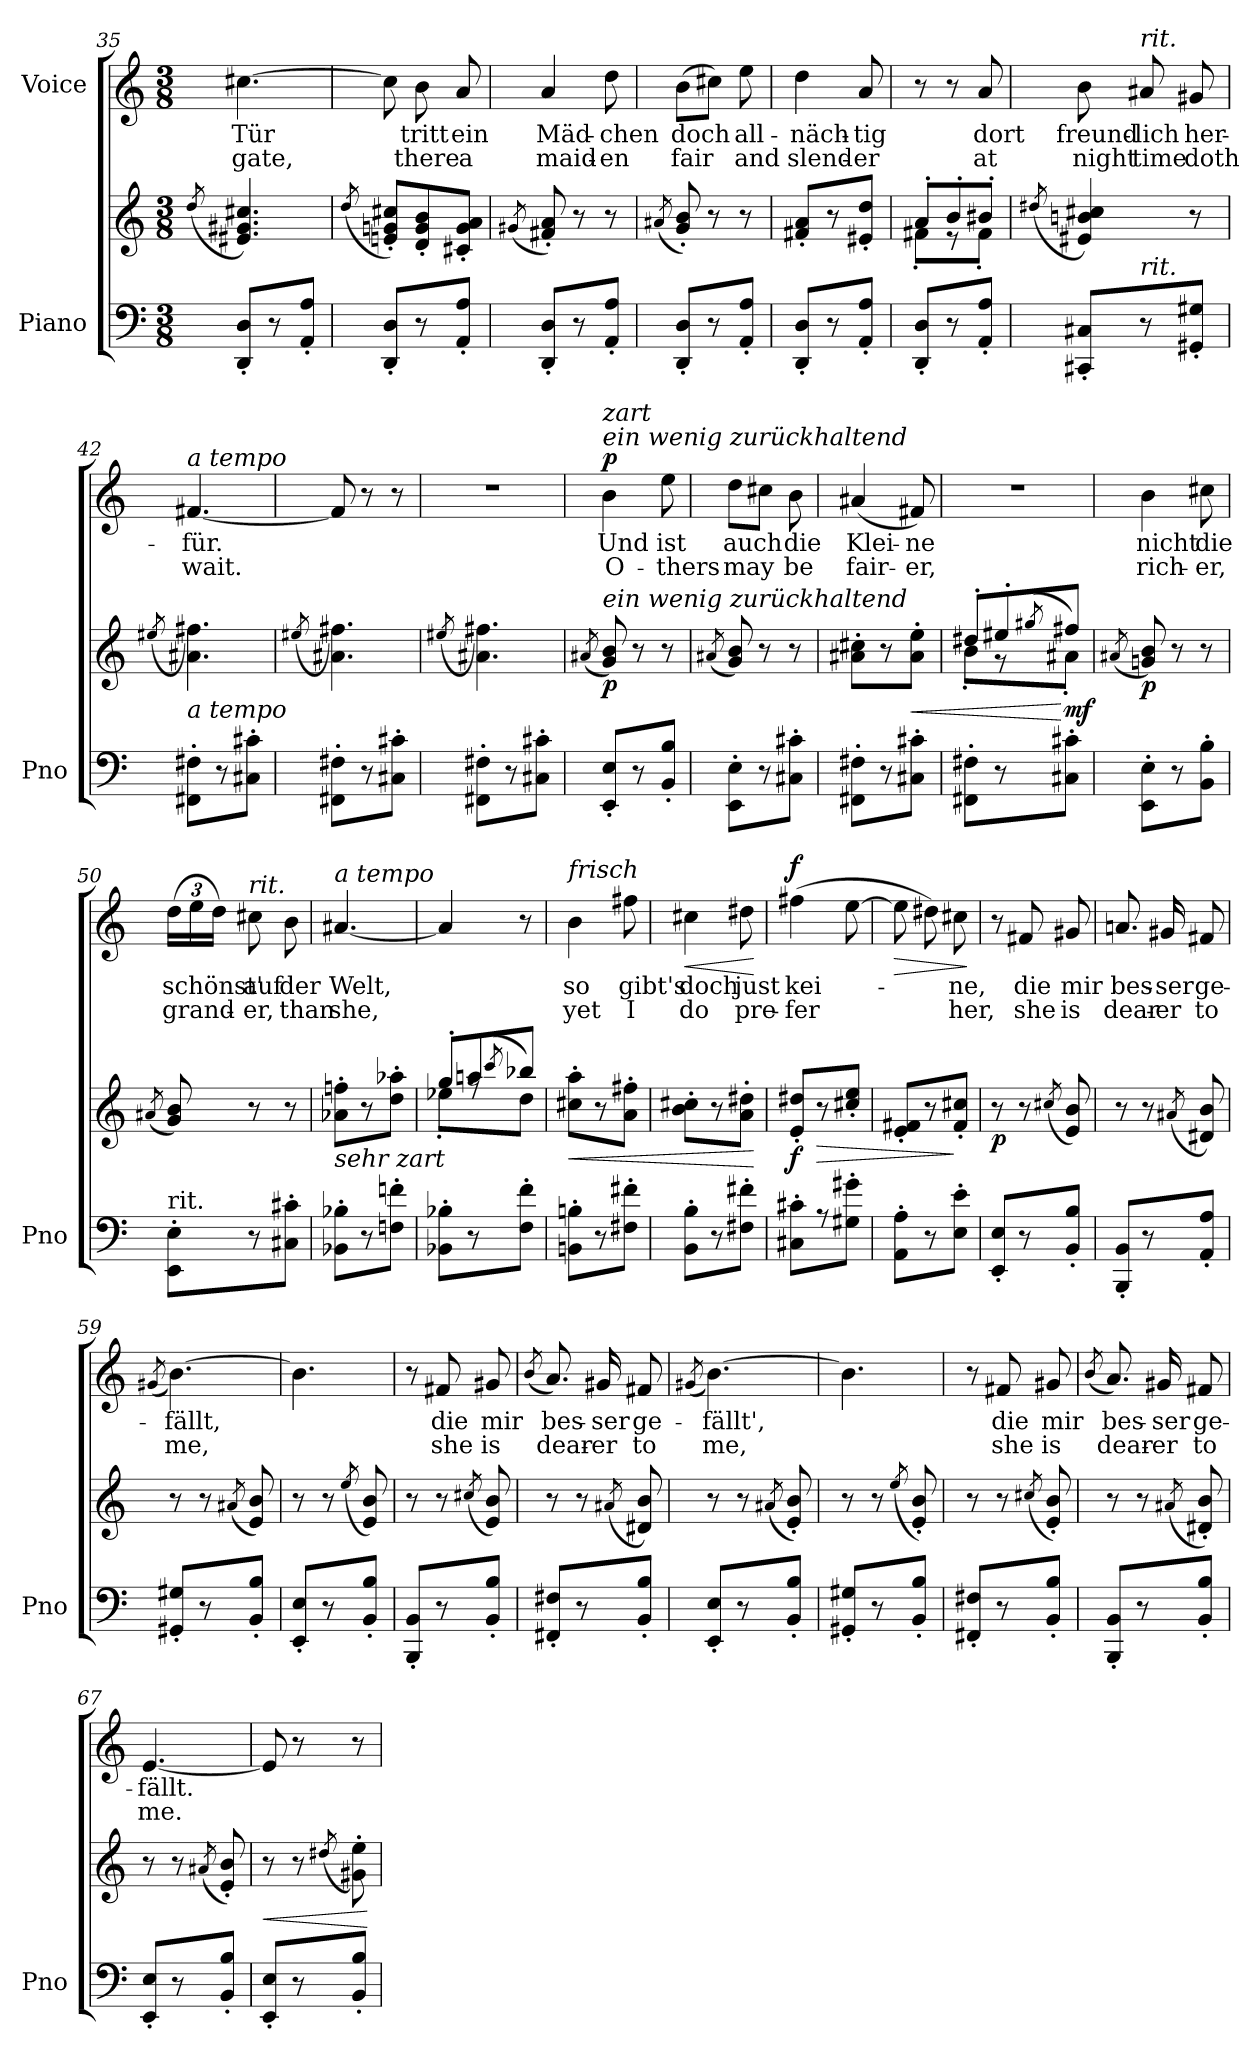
**kern	**kern	**dynam	**kern	**text	**text	**dynam
*part2	*part2	*part2	*part1	*part1	*part1	*part1
*staff3	*staff2	*staff2/3	*staff1	*staff1	*staff1	*staff1
*I"Piano	*	*	*I"Voice	*	*	*
*I'Pno	*	*	*	*	*	*
*clefF4	*clefG2	*	*clefG2	*	*	*
*k[]	*k[]	*	*k[]	*	*	*
*M3/8	*M3/8	*	*M3/8	*	*	*
=35	=35	=35	=35	=35	=35	=35
.	(>8qdd/	.	.	.	.	.
8DD/' 8D/'L	4.e#X/ 4.g#X/ 4.cc#X/)	.	[4.cc#X\	Tür	gate,	.
8r	.	.	.	.	.	.
8AA/' 8A/'J	.	.	.	.	.	.
=36	=36	=36	=36	=36	=36	=36
.	(>8qdd/	.	.	.	.	.
8DD/' 8D/'L	8en/' 8gn/' 8cc#X/'L)	.	8cc#\]	.	.	.
8r	8d/' 8g/' 8b/'	.	8b\	tritt	there	.
8AA/' 8A/'J	8c#X/' 8g/' 8a/'J	.	8a/	ein	a	.
=37	=37	=37	=37	=37	=37	=37
.	(>8qg#X/	.	.	.	.	.
8DD/' 8D/'L	8f#X/' 8a/')	.	4a/	Mäd-	maid-	.
8r	8r	.	.	.	.	.
8AA/' 8A/'J	8r	.	8dd\	-chen	-en	.
=38	=38	=38	=38	=38	=38	=38
.	(>8qa#X/	.	.	.	.	.
8DD/' 8D/'L	8g/' 8b/')	.	(8b\L	doch	fair	.
8r	8r	.	8cc#X\J)	.	.	.
8AA/' 8A/'J	8r	.	8ee\	all-	and	.
!!LO:LB:g=z
=39	=39	=39	=39	=39	=39	=39
8DD/' 8D/'L	8f#X/' 8a/'L	.	4dd\	-näch-	slend-	.
8r	8r	.	.	.	.	.
8AA/' 8A/'J	8e#X/' 8dd/'J	.	8a/	-tig	-er	.
=40	=40	=40	=40	=40	=40	=40
*	*^	*	*	*	*	*
8DD/' 8D/'L	8a'/L	8f#X'\L	.	8r	.	.	.
8r	8b'/	8r	.	8r	.	.	.
8AA/' 8A/'J	8b#X'/J	8f#'\J	.	8a/	dort	at	.
*	*v	*v	*	*	*	*	*
=41	=41	=41	=41	=41	=41	=41
*	*	*	*MM120	*	*	*
.	(>8qdd#X/	.	.	.	.	.
8CC#X/' 8C#X/'L	4e#X/ 4bn/ 4cc#X/)	.	8b\	freund-	night	.
!	!	!	!LO:TX:a:i:t=rit.	!	!	!
!LO:TX:a:i:t=rit.	!	!	!	!	!	!
8r	.	.	8a#X/	-lich	time	.
*	*	*	*MM99	*	*	*
8GG#X/' 8G#X/'J	8r	.	8g#X/	her-	doth	.
=42	=42	=42	=42	=42	=42	=42
.	(>8qee#X/	.	.	.	.	.
!	!	!	!LO:TX:a:i:t=a tempo	!	!	!
!LO:TX:a:i:t=a tempo	!	!	!	!	!	!
8FF#X\' 8F#X\'L	4.a#X\ 4.ff#X\)	.	[4.f#X/	-für.	wait.	.
8r	.	.	.	.	.	.
8C#X\' 8c#X\'J	.	.	.	.	.	.
=43	=43	=43	=43	=43	=43	=43
.	(>8qee#X/	.	.	.	.	.
8FF#X\' 8F#X\'L	4.a#X\ 4.ff#X\)	.	8f#/]	.	.	.
8r	.	.	8r	.	.	.
8C#X\' 8c#X\'J	.	.	8r	.	.	.
=44	=44	=44	=44	=44	=44	=44
.	(>8qee#X/	.	.	.	.	.
8FF#X\' 8F#X\'L	4.a#X\ 4.ff#X\)	.	4.r	.	.	.
8r	.	.	.	.	.	.
8C#X\' 8c#X\'J	.	.	.	.	.	.
!!LO:LB:g=z
=45	=45	=45	=45	=45	=45	=45
.	(>8qa#X/	.	.	.	.	.
!	!	!	!LO:TX:a:i:t=ein wenig zurückhaltend	!	!	!
!	!	!	!LO:TX:a:i:t=zart	!	!	!
!	!LO:TX:a:i:t=ein wenig zurückhaltend	!	!	!	!	!
!	!	!LO:DY:b	!	!	!	!LO:DY:a
8EE/' 8E/'L	8g/ 8b/)	p	4b\	Und	O-	p
8r	8r	.	.	.	.	.
8BB/' 8B/'J	8r	.	8ee\	ist	-thers	.
=46	=46	=46	=46	=46	=46	=46
.	(>8qa#X/	.	.	.	.	.
8EE\' 8E\'L	8g/ 8b/)	.	8dd\L	auch	may	.
8r	8r	.	8cc#X\J	.	.	.
8C#X\' 8c#X\'J	8r	.	8b\	die	be	.
=47	=47	=47	=47	=47	=47	=47
8FF#X\' 8F#X\'L	8a#X\' 8cc#X\'L	.	(4a#X/	Klei-	fair-	.
8r	8r	.	.	.	.	.
!	!	!LO:HP:b	!	!	!	!
8C#X\' 8c#X\'J	8a#\' 8ee\'J	<	8f#X/)	-ne	-er,	.
=48	=48	=48	=48	=48	=48	=48
*	*^	*	*	*	*	*
8FF#X\' 8F#X\'L	8dd#X'/L	8b'\L	.	4.r	.	.	.
8r	8ee#X'/	8r	.	.	.	.	.
.	(>8qgg#X/	.	.	.	.	.	.
!	!	!	!LO:DY:n=1:b	!	!	!	!
8C#X\' 8c#X\'J	8ff#X/J)	8a#X'\J	[ mf	.	.	.	.
*	*v	*v	*	*	*	*	*
=49	=49	=49	=49	=49	=49	=49
.	(>8qa#X/	.	.	.	.	.
!	!	!LO:DY:b	!	!	!	!
8EE\' 8E\'L	8gn/ 8b/)	p	4b\	nicht	rich-	.
8r	8r	.	.	.	.	.
*	*	*	*MM129	*	*	*
8BB\' 8B\'J	8r	.	8cc#X\	die	-er,	.
=50	=50	=50	=50	=50	=50	=50
*	*	*	*MM123	*	*	*
.	(>8qa#X/	.	.	.	.	.
*	*	*	*Xbrackettup	*	*	*
!LO:TX:a:t=rit.	!	!	!	!	!	!
8EE\' 8E\'L	8g/ 8b/)	.	(24dd\LL	schönst'	grand-	.
.	.	.	24ee\	.	.	.
.	.	.	24dd\JJ)	.	.	.
!	!	!	!LO:TX:a:i:t=rit.	!	!	!
8r	8r	.	8cc#X\	auf	-er,	.
*	*	*	*MM99	*	*	*
8C#X\' 8c#X\'J	8r	.	8b\	der	than	.
!!LO:PB:g=z
=51	=51	=51	=51	=51	=51	=51
!	!	!	!LO:TX:a:i:t=a tempo	!	!	!
!LO:TX:a:i:t=sehr zart	!	!	!	!	!	!
8BB-X\' 8B-X\'L	8a-X\' 8ffn\'L	.	[4.a#X/	Welt,	she,	.
8r	8r	.	.	.	.	.
8Fn\' 8fn\'J	8dd\' 8aa-X\'J	.	.	.	.	.
=52	=52	=52	=52	=52	=52	=52
*	*	*	*MM90	*	*	*
*	*^	*	*	*	*	*
8BB-X\' 8B-X\'L	8gg'/L	8ee-X'\L	.	4a#/]	.	.	.
8r	8aan/	8rff	.	.	.	.	.
.	(8qccc/	.	.	.	.	.	.
8F\' 8f\'J	8bb-X/J)	8dd\J	.	8r	.	.	.
=53	=53	=53	=53	=53	=53	=53	=53
!	!	!	!	!LO:TX:a:i:t=frisch	!	!	!
!	!LO:TX:a:i:t=frisch	!	!	!	!	!	!
!	!	!	!LO:HP:b	!	!	!	!
*	*v	*v	*	*	*	*	*
8BBn\' 8Bn\'L	8cc#X\' 8aa\'L	<	4b\	so	yet	.
8r	8r	.	.	.	.	.
8F#X\' 8f#X\'J	8a\' 8ff#X\'J	.	8ff#X\	gibt's	I	.
=54	=54	=54	=54	=54	=54	=54
!	!	!	!	!	!	!LO:HP:b
8BB\' 8B\'L	8b\' 8cc#X\'L	.	4cc#X\	doch	do	<
8r	8r	.	.	.	.	.
8F#X\' 8f#X\'J	8a\' 8dd#X\'J	.	8dd#X\	just	pre-	.
.	.	[	.	.	.	[
=55	=55	=55	=55	=55	=55	=55
!	!	!LO:DY:b	!	!	!	!LO:DY:a
8C#X\' 8c#X\'L	8e/' 8dd#X/'L	f	(4ff#X\	kei-	-fer	f
!	!	!LO:HP:b	!	!	!	!
8r	8r	>	.	.	.	.
8G#X\' 8g#X\'J	8cc#X/' 8ee/'J	.	[8ee\	.	.	.
=56	=56	=56	=56	=56	=56	=56
!	!	!	!	!	!	!LO:HP:b
8AA\' 8A\'L	8e/' 8f#X/'L	.	8ee\]	.	.	>
8r	8r	.	8dd#X\)	.	.	.
8E\' 8e\'J	8f#/' 8cc#X/'J	]	8cc#X\	-ne,	her,	.
.	.	.	.	.	.	]
!!LO:LB:g=z
=57	=57	=57	=57	=57	=57	=57
!	!	!LO:DY:b	!	!	!	!
8EE/' 8E/'L	8r	p	8r	.	.	.
8r	8r	.	8f#X/	die	she	.
.	(8qcc#X/	.	.	.	.	.
8BB/' 8B/'J	8e/ 8b/)	.	8g#X/	mir	is	.
=58	=58	=58	=58	=58	=58	=58
8BBB/' 8BB/'L	8r	.	8.an/	bes-	dear-	.
8r	8r	.	.	.	.	.
.	.	.	16g#X/	-ser	-er	.
.	(>8qa#X/	.	.	.	.	.
8AA/' 8A/'J	8d#X/ 8b/)	.	8f#X/	ge-	to	.
=59	=59	=59	=59	=59	=59	=59
.	.	.	(8qg#X/	.	.	.
8GG#X/' 8G#X/'L	8r	.	[4.b\)	-fällt,	me,	.
8r	8r	.	.	.	.	.
.	(8qa#X/	.	.	.	.	.
8BB/' 8B/'J	8e/ 8b/)	.	.	.	.	.
=60	=60	=60	=60	=60	=60	=60
8EE/' 8E/'L	8r	.	4.b\]	.	.	.
8r	8r	.	.	.	.	.
.	(8qee/	.	.	.	.	.
8BB/' 8B/'J	8e/ 8b/)	.	.	.	.	.
=61	=61	=61	=61	=61	=61	=61
8BBB/' 8BB/'L	8r	.	8r	.	.	.
8r	8r	.	8f#X/	die	she	.
.	(8qcc#X/	.	.	.	.	.
8BB/' 8B/'J	8e/ 8b/)	.	8g#X/	mir	is	.
=62	=62	=62	=62	=62	=62	=62
.	.	.	(8qb/	.	.	.
8FF#X/' 8F#X/'L	8r	.	8.a/)	bes-	dear-	.
8r	8r	.	.	.	.	.
.	.	.	16g#X/	-ser	-er	.
.	(>8qa#X/	.	.	.	.	.
8BB/' 8B/'J	8d#X/ 8b/)	.	8f#X/	ge-	to	.
!!LO:LB:g=z
=63	=63	=63	=63	=63	=63	=63
.	.	.	(>8qg#X/	.	.	.
8EE/' 8E/'L	8r	.	[4.b\)	-fällt',	me,	.
8r	8r	.	.	.	.	.
.	(8qa#X/	.	.	.	.	.
8BB/' 8B/'J	8e/' 8b/')	.	.	.	.	.
=64	=64	=64	=64	=64	=64	=64
8GG#X/' 8G#X/'L	8r	.	4.b\]	.	.	.
8r	8r	.	.	.	.	.
.	(8qee/	.	.	.	.	.
8BB/' 8B/'J	8e/' 8b/')	.	.	.	.	.
=65	=65	=65	=65	=65	=65	=65
8FF#X/' 8F#X/'L	8r	.	8r	.	.	.
8r	8r	.	8f#X/	die	she	.
.	(8qcc#X/	.	.	.	.	.
8BB/' 8B/'J	8e/' 8b/')	.	8g#X/	mir	is	.
=66	=66	=66	=66	=66	=66	=66
.	.	.	(8qb/	.	.	.
8BBB/' 8BB/'L	8r	.	8.a/)	bes-	dear-	.
8r	8r	.	.	.	.	.
.	.	.	16g#X/	-ser	-er	.
.	(>8qa#X/	.	.	.	.	.
8BB/' 8B/'J	8d#X/' 8b/')	.	8f#X/	ge-	to	.
=67	=67	=67	=67	=67	=67	=67
8EE/' 8E/'L	8r	.	[4.e/	-fällt.	me.	.
8r	8r	.	.	.	.	.
.	(8qa#X/	.	.	.	.	.
8BB/' 8B/'J	8e/' 8b/')	.	.	.	.	.
=68	=68	=68	=68	=68	=68	=68
!	!	!LO:HP:b	!	!	!	!
8EE/' 8E/'L	8r	<	8e/]	.	.	.
8r	8r	.	8r	.	.	.
.	(>8qdd#X/	.	.	.	.	.
8BB/' 8B/'J	8g#X\' 8ee\')	.	8r	.	.	.
.	.	[	.	.	.	.
=	=	=	=	=	=	=
*-	*-	*-	*-	*-	*-	*-
